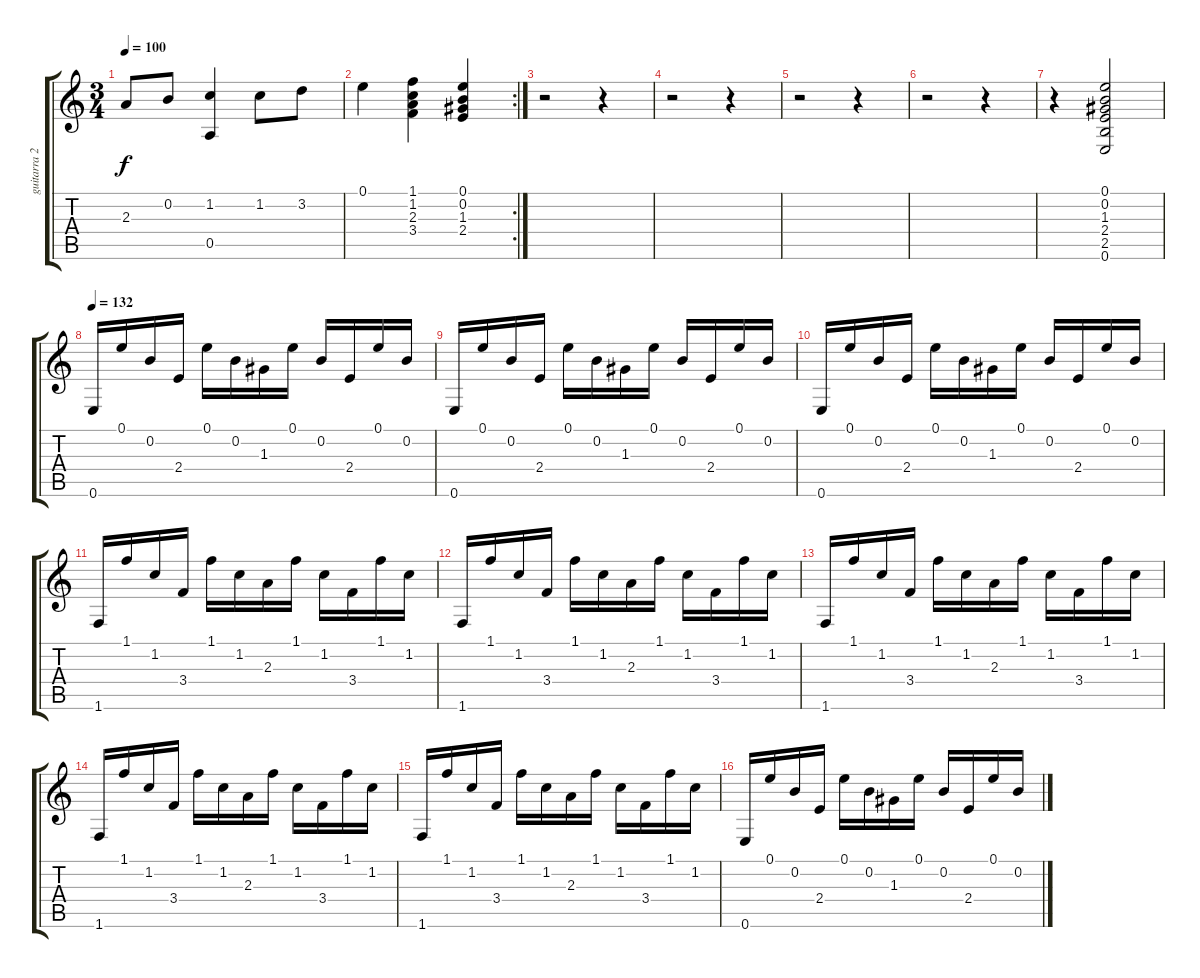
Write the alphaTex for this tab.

\track ("guitarra 2" "guitarra 2") {instrument acousticguitarnylon}
\staff {score tabs}
\tuning (E4 B3 G3 D3 A2 E2) {hide}
\ts (3 4)
\tempo 100
\clef g2
\ks c
2.3.8{dy f} 0.2.8 (1.2 0.5).4 1.2.8 3.2.8 |
\rc 2
0.1.4 (1.1 1.2 2.3 3.4).4 (0.1 0.2 1.3 2.4).4 |
r.2 r.4 |
r.2 r.4 |
r.2 r.4 |
r.2 r.4 |
r.4 (0.1 0.2 1.3 2.4 2.5 0.6).2 |
\tempo 132
0.6.16 0.1.16 0.2.16 2.4.16 0.1.16 0.2.16 1.3.16 0.1.16 0.2.16 2.4.16 0.1.16 0.2.16 |
0.6.16 0.1.16 0.2.16 2.4.16 0.1.16 0.2.16 1.3.16 0.1.16 0.2.16 2.4.16 0.1.16 0.2.16 |
0.6.16 0.1.16 0.2.16 2.4.16 0.1.16 0.2.16 1.3.16 0.1.16 0.2.16 2.4.16 0.1.16 0.2.16 |
1.6.16 1.1.16 1.2.16 3.4.16 1.1.16 1.2.16 2.3.16 1.1.16 1.2.16 3.4.16 1.1.16 1.2.16 |
1.6.16 1.1.16 1.2.16 3.4.16 1.1.16 1.2.16 2.3.16 1.1.16 1.2.16 3.4.16 1.1.16 1.2.16 |
1.6.16 1.1.16 1.2.16 3.4.16 1.1.16 1.2.16 2.3.16 1.1.16 1.2.16 3.4.16 1.1.16 1.2.16 |
1.6.16 1.1.16 1.2.16 3.4.16 1.1.16 1.2.16 2.3.16 1.1.16 1.2.16 3.4.16 1.1.16 1.2.16 |
1.6.16 1.1.16 1.2.16 3.4.16 1.1.16 1.2.16 2.3.16 1.1.16 1.2.16 3.4.16 1.1.16 1.2.16 |
0.6.16 0.1.16 0.2.16 2.4.16 0.1.16 0.2.16 1.3.16 0.1.16 0.2.16 2.4.16 0.1.16 0.2.16
